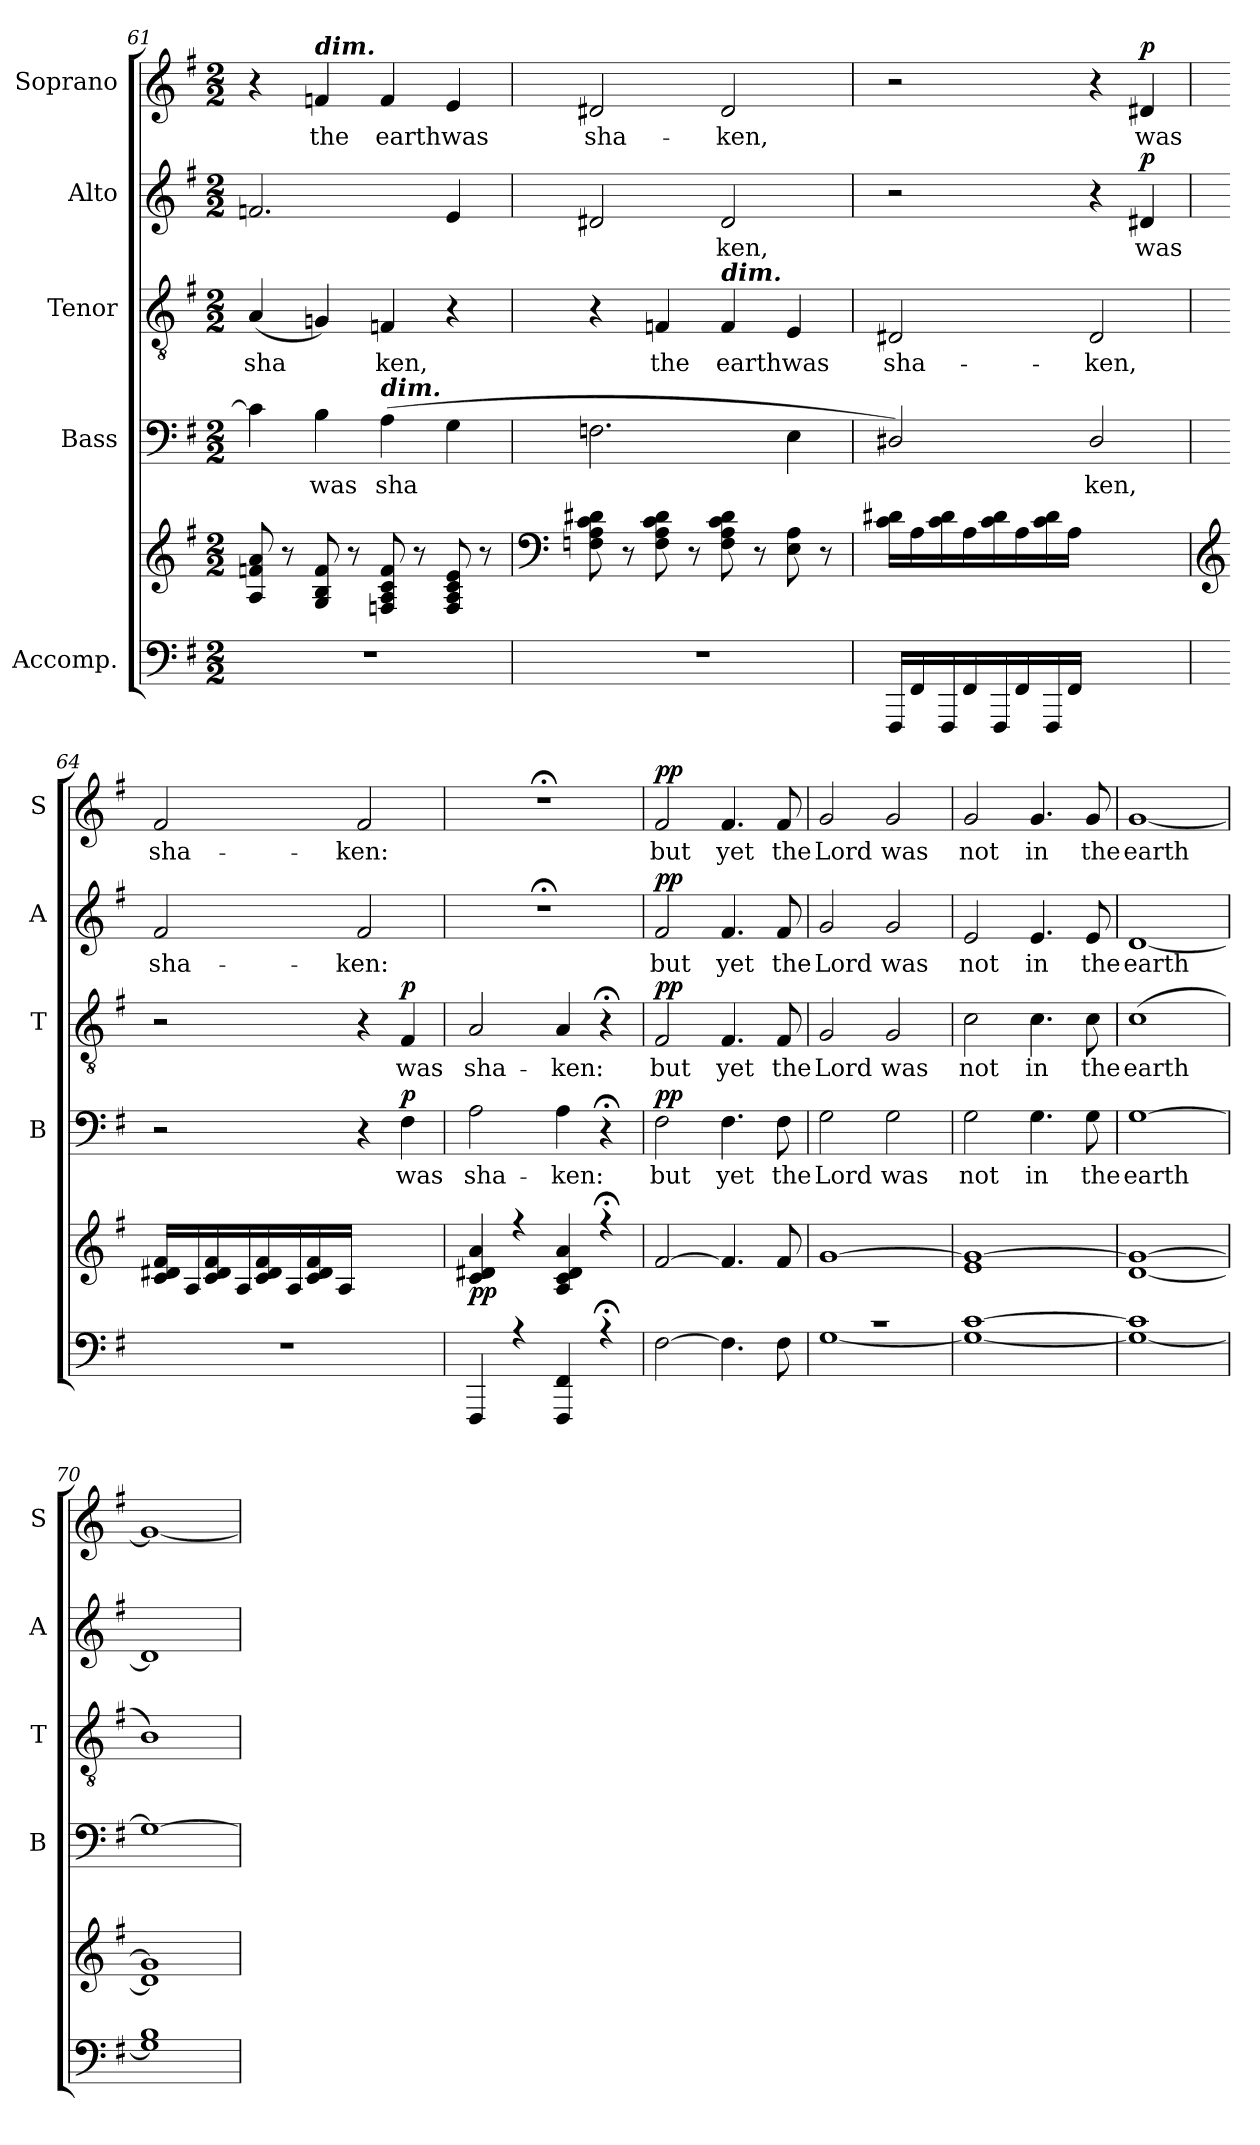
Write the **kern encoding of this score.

**kern	**kern	**dynam	**kern	**text	**dynam	**kern	**text	**dynam	**kern	**text	**dynam	**kern	**text	**dynam
*part5	*part5	*part5	*part4	*part4	*part4	*part3	*part3	*part3	*part2	*part2	*part2	*part1	*part1	*part1
*staff6	*staff5	*staff5/6	*staff4	*staff4	*staff4	*staff3	*staff3	*staff3	*staff2	*staff2	*staff2	*staff1	*staff1	*staff1
*I"Accomp.	*	*	*I"Bass	*	*	*I"Tenor	*	*	*I"Alto	*	*	*I"Soprano	*	*
*	*	*	*I'B	*	*	*I'T	*	*	*I'A	*	*	*I'S	*	*
*clefF4	*clefG2	*	*clefF4	*	*	*clefGv2	*	*	*clefG2	*	*	*clefG2	*	*
*k[f#]	*k[f#]	*	*k[f#]	*	*	*k[f#]	*	*	*k[f#]	*	*	*k[f#]	*	*
*G:	*G:	*	*G:	*	*	*G:	*	*	*G:	*	*	*G:	*	*
*M2/2	*M2/2	*	*M2/2	*	*	*M2/2	*	*	*M2/2	*	*	*M2/2	*	*
=61	=61	=61	=61	=61	=61	=61	=61	=61	=61	=61	=61	=61	=61	=61
!	!	!	!	!	!	!	!LO:LY:b	!	!	!	!	!	!	!
1r	8A/ 8f/ 8a/	.	4c\]	.	.	(<4A/	sha­	.	2.fn/	.	.	4r	.	.
.	8r	.	.	.	.	.	.	.	.	.	.	.	.	.
!	!	!	!	!	!	!	!	!	!	!	!	!LO:TX:a:Bi:t=dim.	!	!
!	!	!	!	!LO:LY:b	!	!	!	!	!	!	!	!	!LO:LY:b	!
.	8G/ 8B/ 8f/	.	4B\	was	.	4Gni/)	.	.	.	.	.	4fn/	the	.
.	8r	.	.	.	.	.	.	.	.	.	.	.	.	.
!	!	!	!LO:TX:a:Bi:t=dim.	!	!	!	!	!	!	!	!	!	!	!
!	!	!	!	!LO:LY:b	!	!	!LO:LY:b	!	!	!	!	!	!LO:LY:b	!
.	8F/ 8A/ 8c/ 8f/	.	(>4A\	sha­	.	4Fn/	ken,	.	.	.	.	4f/	earth	.
.	8r	.	.	.	.	.	.	.	.	.	.	.	.	.
!	!	!	!	!	!	!	!	!	!	!	!	!	!LO:LY:b	!
.	8F/ 8A/ 8c/ 8e/	.	4G\	.	.	4r	.	.	4e/	.	.	4e/	was	.
.	8r	.	.	.	.	.	.	.	.	.	.	.	.	.
=62	=62	=62	=62	=62	=62	=62	=62	=62	=62	=62	=62	=62	=62	=62
*	*clefF4	*	*	*	*	*	*	*	*	*	*	*	*	*
!	!	!	!	!	!	!	!	!	!	!	!	!	!LO:LY:b	!
1r	8F\ 8A\ 8c\ 8d#\	.	2.Fn\	.	.	4r	.	.	2d#X/	.	.	2d#X/	sha-	.
.	8r	.	.	.	.	.	.	.	.	.	.	.	.	.
!	!	!	!	!	!	!	!LO:LY:b	!	!	!	!	!	!	!
.	8F\ 8A\ 8c\ 8d#\	.	.	.	.	4Fn/	the	.	.	.	.	.	.	.
.	8r	.	.	.	.	.	.	.	.	.	.	.	.	.
!	!	!	!	!	!	!LO:TX:a:Bi:t=dim.	!	!	!	!	!	!	!	!
!	!	!	!	!	!	!	!LO:LY:b	!	!	!LO:LY:b	!	!	!LO:LY:b	!
.	8F\ 8A\ 8c\ 8d#\	.	.	.	.	4F/	earth	.	2d#/	ken,	.	2d#/	-ken,	.
.	8r	.	.	.	.	.	.	.	.	.	.	.	.	.
!	!	!	!	!	!	!	!LO:LY:b	!	!	!	!	!	!	!
.	8E\ 8A\	.	4E\	.	.	4E/	was	.	.	.	.	.	.	.
.	8r	.	.	.	.	.	.	.	.	.	.	.	.	.
=63	=63	=63	=63	=63	=63	=63	=63	=63	=63	=63	=63	=63	=63	=63
!	!	!	!	!	!	!	!LO:LY:b	!	!	!	!	!	!	!
16FFF#i/LL	16c\ 16d#X\LL	.	2D#X/)	.	.	2D#X/	sha-	.	2r	.	.	2r	.	.
16FF#i/	16A\	.	.	.	.	.	.	.	.	.	.	.	.	.
16FFF#/	16c\ 16d#\	.	.	.	.	.	.	.	.	.	.	.	.	.
16FF#/	16A\	.	.	.	.	.	.	.	.	.	.	.	.	.
16FFF#/	16c\ 16d#\	.	.	.	.	.	.	.	.	.	.	.	.	.
16FF#/	16A\	.	.	.	.	.	.	.	.	.	.	.	.	.
16FFF#/	16c\ 16d#\	.	.	.	.	.	.	.	.	.	.	.	.	.
16FF#/JJ	16A\JJ	.	.	.	.	.	.	.	.	.	.	.	.	.
!	!	!	!	!LO:LY:b	!	!	!LO:LY:b	!	!	!	!	!	!	!
2ryy	2ryy	.	2D#/	ken,	.	2D#/	-ken,	.	4r	.	.	4r	.	.
!	!	!	!	!	!	!	!	!	!	!LO:LY:b	!LO:DY:b	!	!LO:LY:b	!LO:DY:b
.	.	.	.	.	.	.	.	.	4d#X/	was	p	4d#X/	was	p
=64	=64	=64	=64	=64	=64	=64	=64	=64	=64	=64	=64	=64	=64	=64
*	*clefG2	*	*	*	*	*	*	*	*	*	*	*	*	*
!	!	!	!	!	!	!	!	!	!	!LO:LY:b	!	!	!LO:LY:b	!
1r	16c/ 16d#/ 16f#/LL	.	2r	.	.	2r	.	.	2f#i/	sha-	.	2f#i/	sha-	.
.	16A/	.	.	.	.	.	.	.	.	.	.	.	.	.
.	16c/ 16d#/ 16f#/	.	.	.	.	.	.	.	.	.	.	.	.	.
.	16A/	.	.	.	.	.	.	.	.	.	.	.	.	.
.	16c/ 16d#/ 16f#/	.	.	.	.	.	.	.	.	.	.	.	.	.
.	16A/	.	.	.	.	.	.	.	.	.	.	.	.	.
.	16c/ 16d#/ 16f#/	.	.	.	.	.	.	.	.	.	.	.	.	.
.	16A/JJ	.	.	.	.	.	.	.	.	.	.	.	.	.
!	!	!	!	!	!	!	!	!	!	!LO:LY:b	!	!	!LO:LY:b	!
.	2ryy	.	4r	.	.	4r	.	.	2f#/	-ken:	.	2f#/	-ken:	.
!	!	!	!	!LO:LY:b	!LO:DY:b	!	!LO:LY:b	!LO:DY:b	!	!	!	!	!	!
.	.	.	4F#\	was	p	4F#i/	was	p	.	.	.	.	.	.
!!LO:PB:g=z
=65	=65	=65	=65	=65	=65	=65	=65	=65	=65	=65	=65	=65	=65	=65
*^	*^	*	*	*	*	*	*	*	*	*	*	*	*	*
!	!	!	!	!LO:DY:b	!	!LO:LY:b	!	!	!LO:LY:b	!	!	!	!	!	!	!
4FFF#/	1ryy	4c/ 4d#X/ 4a/	1ryy	pp	2A\	sha-	.	2A/	sha-	.	1r;<	.	.	1r;<	.	.
4r	.	4r	.	.	.	.	.	.	.	.	.	.	.	.	.	.
!	!	!	!	!	!	!LO:LY:b	!	!	!LO:LY:b	!	!	!	!	!	!	!
4FFF#/ 4FF#/	.	4A/ 4c/ 4d#/ 4a/	.	.	4A\	-ken:	.	4A/	-ken:	.	.	.	.	.	.	.
4r;	.	4r;<	.	.	4r;<	.	.	4r;<	.	.	.	.	.	.	.	.
=66	=66	=66	=66	=66	=66	=66	=66	=66	=66	=66	=66	=66	=66	=66	=66	=66
!	!	!	!	!	!	!LO:LY:b	!LO:DY:b	!	!LO:LY:b	!LO:DY:b	!	!LO:LY:b	!LO:DY:b	!	!LO:LY:b	!LO:DY:b
[2F#\	1ryy	[2f#/	1ryy	.	2F#\	but	pp	2F#/	but	pp	2f#/	but	pp	2f#/	but	pp
!	!	!	!	!	!	!LO:LY:b	!	!	!LO:LY:b	!	!	!LO:LY:b	!	!	!LO:LY:b	!
4.F#\]	.	4.f#/]	.	.	4.F#\	yet	.	4.F#/	yet	.	4.f#/	yet	.	4.f#/	yet	.
!	!	!	!	!	!	!LO:LY:b	!	!	!LO:LY:b	!	!	!LO:LY:b	!	!	!LO:LY:b	!
8F#\	.	8f#/	.	.	8F#\	the	.	8F#/	the	.	8f#/	the	.	8f#/	the	.
=67	=67	=67	=67	=67	=67	=67	=67	=67	=67	=67	=67	=67	=67	=67	=67	=67
!	!	!	!	!	!	!LO:LY:b	!	!	!LO:LY:b	!	!	!LO:LY:b	!	!	!LO:LY:b	!
1rc	[<1G	[1g	1ryy	.	2G\	Lord	.	2G/	Lord	.	2g/	Lord	.	2g/	Lord	.
!	!	!	!	!	!	!LO:LY:b	!	!	!LO:LY:b	!	!	!LO:LY:b	!	!	!LO:LY:b	!
.	.	.	.	.	2G\	was	.	2G/	was	.	2g/	was	.	2g/	was	.
=68	=68	=68	=68	=68	=68	=68	=68	=68	=68	=68	=68	=68	=68	=68	=68	=68
!	!	!	!	!	!	!LO:LY:b	!	!	!LO:LY:b	!	!	!LO:LY:b	!	!	!LO:LY:b	!
[>1c	1G_	1g_	1e	.	2G\	not	.	2c\	not	.	2e/	not	.	2g/	not	.
!	!	!	!	!	!	!LO:LY:b	!	!	!LO:LY:b	!	!	!LO:LY:b	!	!	!LO:LY:b	!
.	.	.	.	.	4.G\	in	.	4.c\	in	.	4.e/	in	.	4.g/	in	.
!	!	!	!	!	!	!LO:LY:b	!	!	!LO:LY:b	!	!	!LO:LY:b	!	!	!LO:LY:b	!
.	.	.	.	.	8G\	the	.	8c\	the	.	8e/	the	.	8g/	the	.
=69	=69	=69	=69	=69	=69	=69	=69	=69	=69	=69	=69	=69	=69	=69	=69	=69
!	!	!	!	!	!	!LO:LY:b	!	!	!LO:LY:b	!	!	!LO:LY:b	!	!	!LO:LY:b	!
1c]	1G_	1g_	[<1d	.	[1G	earth­	.	(>1c	earth­	.	[1d	earth­	.	[1g	earth­	.
=70	=70	=70	=70	=70	=70	=70	=70	=70	=70	=70	=70	=70	=70	=70	=70	=70
1B	1G]	1g]	1d]	.	1G_	.	.	1B)	.	.	1d]	.	.	1g_	.	.
*v	*v	*	*	*	*	*	*	*	*	*	*	*	*	*	*	*
*	*v	*v	*	*	*	*	*	*	*	*	*	*	*	*	*
=	=	=	=	=	=	=	=	=	=	=	=	=	=	=
*-	*-	*-	*-	*-	*-	*-	*-	*-	*-	*-	*-	*-	*-	*-
